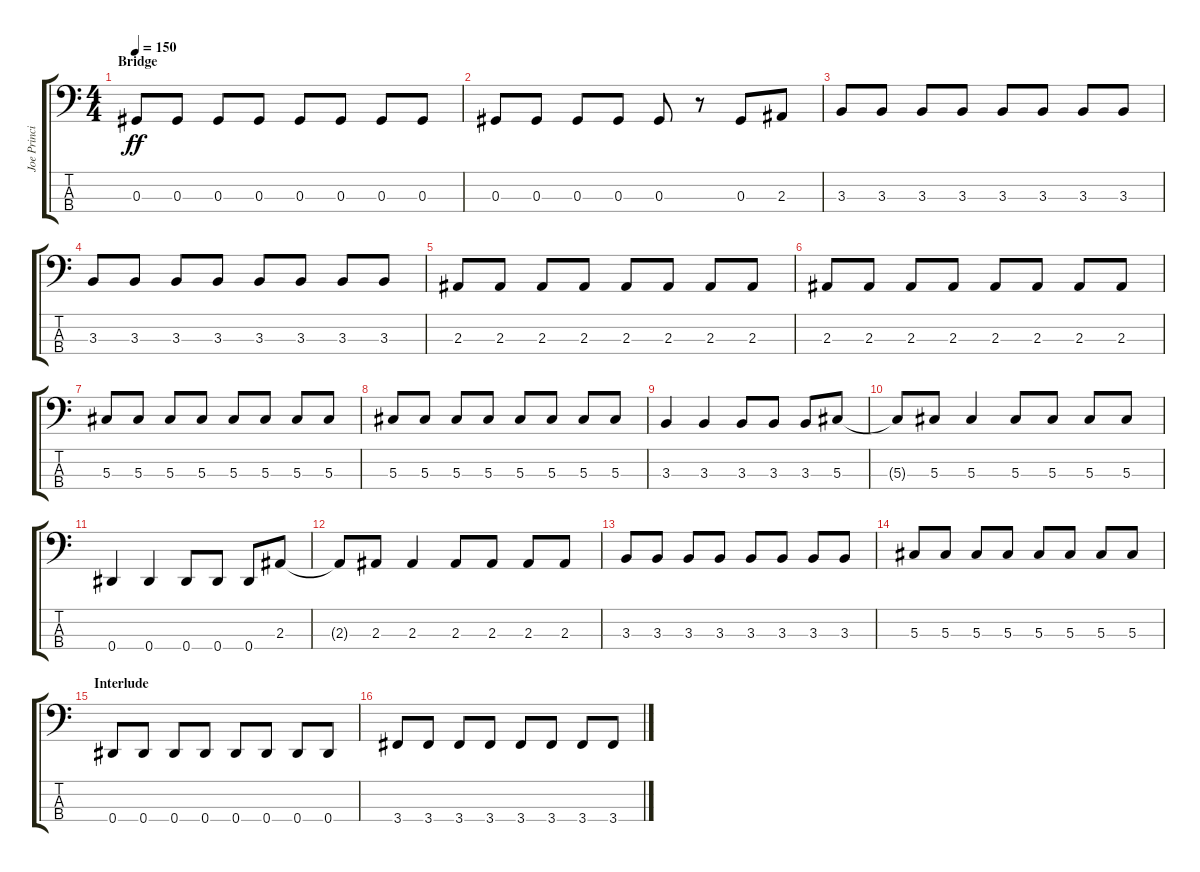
\track ("Joe Principe - Bass" "Joe Princi") {instrument electricbassfinger}
\staff {score tabs}
\tuning (Gb2 Db2 Ab1 Eb1) {hide}
\ts (4 4)
\section ("" "Bridge")
\tempo 150
\clef f4
\ks c
0.3.8{dy ff} 0.3.8 0.3.8 0.3.8 0.3.8 0.3.8 0.3.8 0.3.8 |
0.3.8 0.3.8 0.3.8 0.3.8 0.3.8 r.8 0.3.8 2.3.8 |
3.3.8 3.3.8 3.3.8 3.3.8 3.3.8 3.3.8 3.3.8 3.3.8 |
3.3.8 3.3.8 3.3.8 3.3.8 3.3.8 3.3.8 3.3.8 3.3.8 |
2.3.8 2.3.8 2.3.8 2.3.8 2.3.8 2.3.8 2.3.8 2.3.8 |
2.3.8 2.3.8 2.3.8 2.3.8 2.3.8 2.3.8 2.3.8 2.3.8 |
5.3.8 5.3.8 5.3.8 5.3.8 5.3.8 5.3.8 5.3.8 5.3.8 |
5.3.8 5.3.8 5.3.8 5.3.8 5.3.8 5.3.8 5.3.8 5.3.8 |
3.3.4 3.3.4 3.3.8 3.3.8 3.3.8 5.3.8 |
5.3{t}.8 5.3.8 5.3.4 5.3.8 5.3.8 5.3.8 5.3.8 |
0.4.4 0.4.4 0.4.8 0.4.8 0.4.8 2.3.8 |
2.3{t}.8 2.3.8 2.3.4 2.3.8 2.3.8 2.3.8 2.3.8 |
3.3.8 3.3.8 3.3.8 3.3.8 3.3.8 3.3.8 3.3.8 3.3.8 |
5.3.8 5.3.8 5.3.8 5.3.8 5.3.8 5.3.8 5.3.8 5.3.8 |
\section ("" "Interlude")
0.4.8 0.4.8 0.4.8 0.4.8 0.4.8 0.4.8 0.4.8 0.4.8 |
3.4.8 3.4.8 3.4.8 3.4.8 3.4.8 3.4.8 3.4.8 3.4.8
